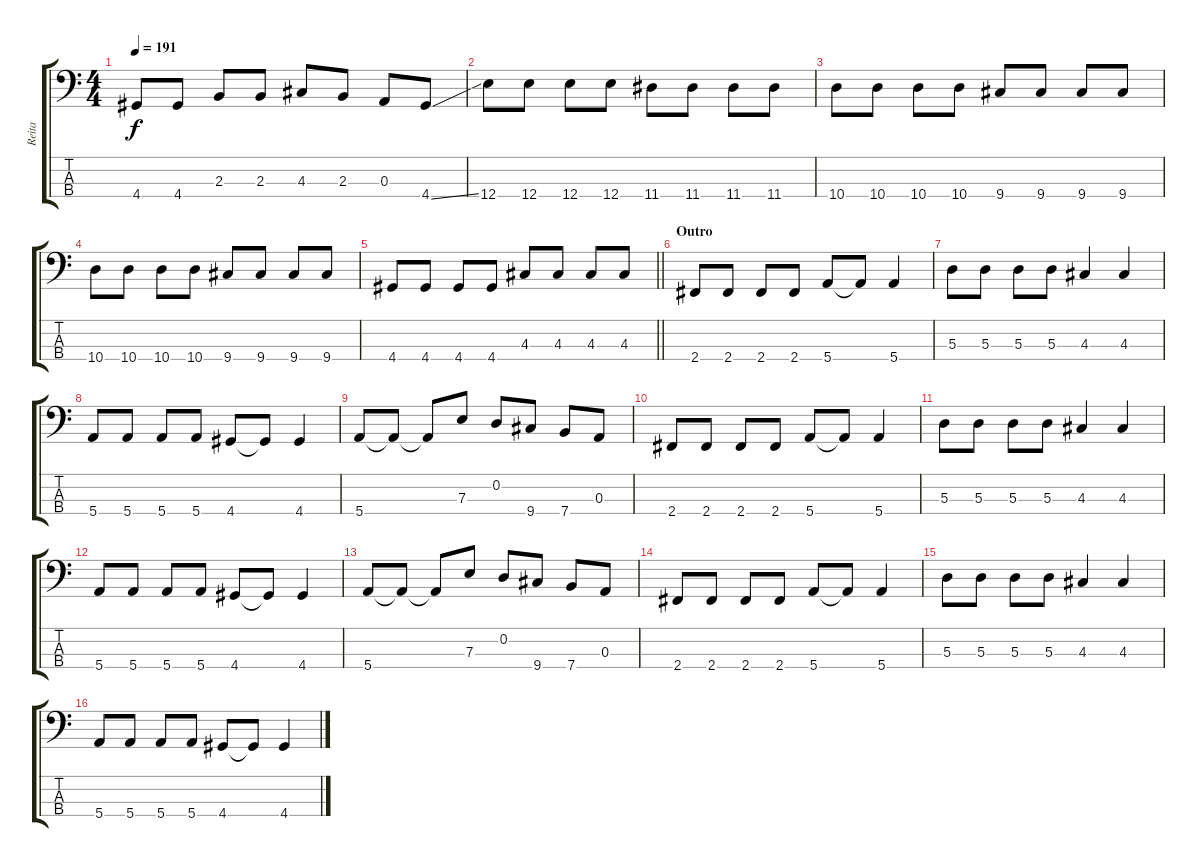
\track ("Reita" "Reita") {instrument electricbasspick}
\staff {score tabs}
\tuning (G2 D2 A1 E1) {hide}
\ts (4 4)
\tempo 191
\clef f4
\ks c
4.4.8{dy f} 4.4.8 2.3.8 2.3.8 4.3.8 2.3.8 0.3.8 4.4{ss}.8 |
12.4.8 12.4.8 12.4.8 12.4.8 11.4.8 11.4.8 11.4.8 11.4.8 |
10.4.8 10.4.8 10.4.8 10.4.8 9.4.8 9.4.8 9.4.8 9.4.8 |
10.4.8 10.4.8 10.4.8 10.4.8 9.4.8 9.4.8 9.4.8 9.4.8 |
\barLineRight lightlight
4.4.8 4.4.8 4.4.8 4.4.8 4.3.8 4.3.8 4.3.8 4.3.8 |
\section ("" "Outro")
2.4.8 2.4.8 2.4.8 2.4.8 5.4.8 5.4{t}.8 5.4.4 |
5.3.8 5.3.8 5.3.8 5.3.8 4.3.4 4.3.4 |
5.4.8 5.4.8 5.4.8 5.4.8 4.4.8 4.4{t}.8 4.4.4 |
5.4.8 5.4{t}.8 5.4{t}.8 7.3.8 0.2.8 9.4.8 7.4.8 0.3.8 |
2.4.8 2.4.8 2.4.8 2.4.8 5.4.8 5.4{t}.8 5.4.4 |
5.3.8 5.3.8 5.3.8 5.3.8 4.3.4 4.3.4 |
5.4.8 5.4.8 5.4.8 5.4.8 4.4.8 4.4{t}.8 4.4.4 |
5.4.8 5.4{t}.8 5.4{t}.8 7.3.8 0.2.8 9.4.8 7.4.8 0.3.8 |
2.4.8 2.4.8 2.4.8 2.4.8 5.4.8 5.4{t}.8 5.4.4 |
5.3.8 5.3.8 5.3.8 5.3.8 4.3.4 4.3.4 |
5.4.8 5.4.8 5.4.8 5.4.8 4.4.8 4.4{t}.8 4.4.4
